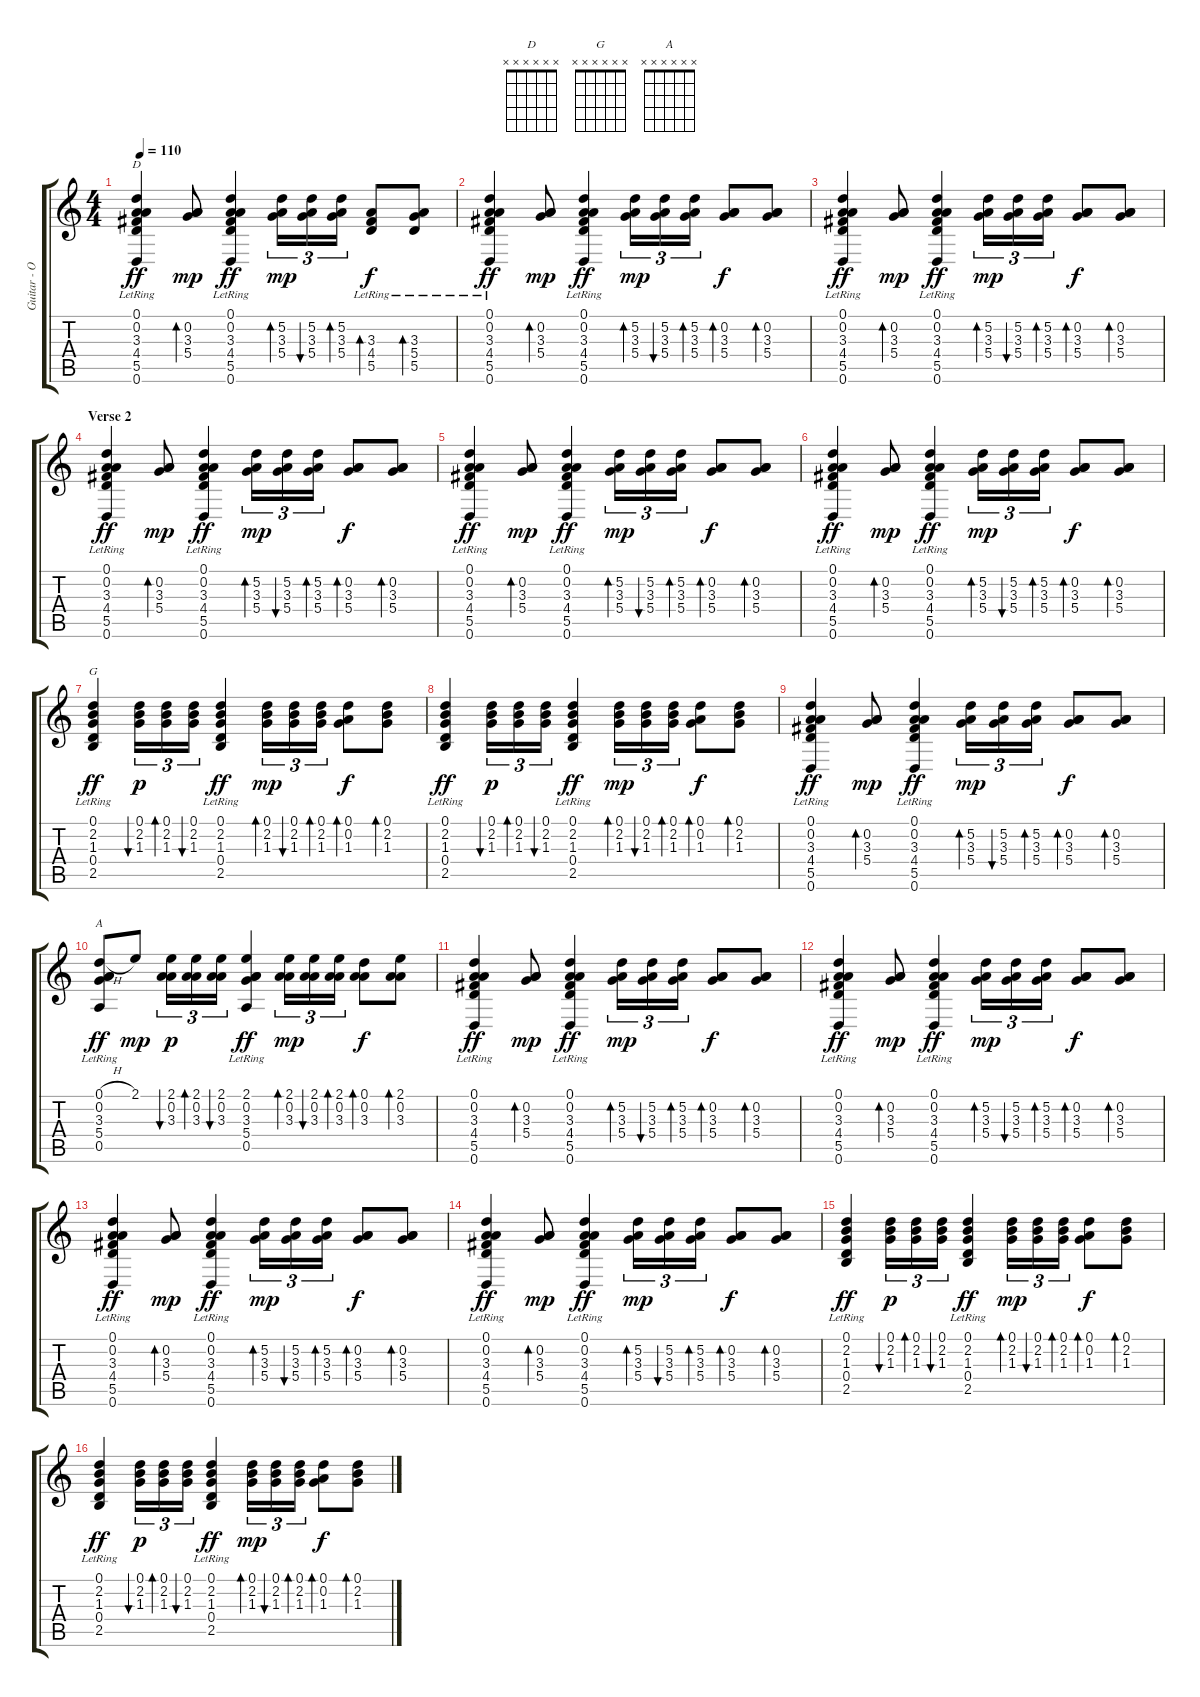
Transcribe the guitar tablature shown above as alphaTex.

\track ("Guitar - Open D" "Guitar - O") {instrument acousticguitarnylon}
\staff {score tabs}
\tuning (D4 A3 Gb3 D3 A2 D2) {hide}
\chord ("D" x x x x x x) {firstfret 0}
\chord ("G" x x x x x x) {firstfret 0}
\chord ("A" x x x x x x) {firstfret 0}
\ts (4 4)
\tempo 110
\clef g2
\ks c
(0.1{lr} 0.2{lr} 3.3{lr} 4.4{lr} 5.5{lr} 0.6{lr}).4{ch "D" dy ff} (0.2 3.3 5.4).8{bd 30 dy mp} (0.1{lr} 0.2{lr} 3.3{lr} 4.4{lr} 5.5{lr} 0.6{lr}).4{dy ff} (5.2 3.3 5.4).16{tu (3 2) bd 30 dy mp} (5.2 3.3 5.4).16{tu (3 2) bu 30} (5.2 3.3 5.4).16{tu (3 2) bd 30} (3.3{lr} 4.4{lr} 5.5{lr}).8{bd 60 dy f} (3.3{lr} 5.4{lr} 5.5{lr}).8{bd 60} |
(0.1{lr} 0.2{lr} 3.3{lr} 4.4{lr} 5.5{lr} 0.6{lr}).4{dy ff} (0.2 3.3 5.4).8{bd 30 dy mp} (0.1{lr} 0.2{lr} 3.3{lr} 4.4{lr} 5.5{lr} 0.6{lr}).4{dy ff} (5.2 3.3 5.4).16{tu (3 2) bd 30 dy mp} (5.2 3.3 5.4).16{tu (3 2) bu 30} (5.2 3.3 5.4).16{tu (3 2) bd 30} (0.2 3.3 5.4).8{bd 30 dy f} (0.2 3.3 5.4).8{bd 30} |
(0.1{lr} 0.2{lr} 3.3{lr} 4.4{lr} 5.5{lr} 0.6{lr}).4{dy ff} (0.2 3.3 5.4).8{bd 30 dy mp} (0.1{lr} 0.2{lr} 3.3{lr} 4.4{lr} 5.5{lr} 0.6{lr}).4{dy ff} (5.2 3.3 5.4).16{tu (3 2) bd 30 dy mp} (5.2 3.3 5.4).16{tu (3 2) bu 30} (5.2 3.3 5.4).16{tu (3 2) bd 30} (0.2 3.3 5.4).8{bd 30 dy f} (0.2 3.3 5.4).8{bd 30} |
\section ("" "Verse 2")
(0.1{lr} 0.2{lr} 3.3{lr} 4.4{lr} 5.5{lr} 0.6{lr}).4{dy ff} (0.2 3.3 5.4).8{bd 30 dy mp} (0.1{lr} 0.2{lr} 3.3{lr} 4.4{lr} 5.5{lr} 0.6{lr}).4{dy ff} (5.2 3.3 5.4).16{tu (3 2) bd 30 dy mp} (5.2 3.3 5.4).16{tu (3 2) bu 30} (5.2 3.3 5.4).16{tu (3 2) bd 30} (0.2 3.3 5.4).8{bd 30 dy f} (0.2 3.3 5.4).8{bd 30} |
(0.1{lr} 0.2{lr} 3.3{lr} 4.4{lr} 5.5{lr} 0.6{lr}).4{dy ff} (0.2 3.3 5.4).8{bd 30 dy mp} (0.1{lr} 0.2{lr} 3.3{lr} 4.4{lr} 5.5{lr} 0.6{lr}).4{dy ff} (5.2 3.3 5.4).16{tu (3 2) bd 30 dy mp} (5.2 3.3 5.4).16{tu (3 2) bu 30} (5.2 3.3 5.4).16{tu (3 2) bd 30} (0.2 3.3 5.4).8{bd 30 dy f} (0.2 3.3 5.4).8{bd 30} |
(0.1{lr} 0.2{lr} 3.3{lr} 4.4{lr} 5.5{lr} 0.6{lr}).4{dy ff} (0.2 3.3 5.4).8{bd 30 dy mp} (0.1{lr} 0.2{lr} 3.3{lr} 4.4{lr} 5.5{lr} 0.6{lr}).4{dy ff} (5.2 3.3 5.4).16{tu (3 2) bd 30 dy mp} (5.2 3.3 5.4).16{tu (3 2) bu 30} (5.2 3.3 5.4).16{tu (3 2) bd 30} (0.2 3.3 5.4).8{bd 30 dy f} (0.2 3.3 5.4).8{bd 30} |
(0.1{lr} 2.2{lr} 1.3{lr} 0.4{lr} 2.5{lr}).4{ch "G" dy ff} (0.1 2.2 1.3).16{tu (3 2) bu 30 dy p} (0.1 2.2 1.3).16{tu (3 2) bd 30} (0.1 2.2 1.3).16{tu (3 2) bu 30} (0.1{lr} 2.2{lr} 1.3{lr} 0.4{lr} 2.5{lr}).4{dy ff} (0.1 2.2 1.3).16{tu (3 2) bd 30 dy mp} (0.1 2.2 1.3).16{tu (3 2) bu 30} (0.1 2.2 1.3).16{tu (3 2) bd 30} (0.1 0.2 1.3).8{bd 30 dy f} (0.1 2.2 1.3).8{bd 30} |
(0.1{lr} 2.2{lr} 1.3{lr} 0.4{lr} 2.5{lr}).4{dy ff} (0.1 2.2 1.3).16{tu (3 2) bu 30 dy p} (0.1 2.2 1.3).16{tu (3 2) bd 30} (0.1 2.2 1.3).16{tu (3 2) bu 30} (0.1{lr} 2.2{lr} 1.3{lr} 0.4{lr} 2.5{lr}).4{dy ff} (0.1 2.2 1.3).16{tu (3 2) bd 30 dy mp} (0.1 2.2 1.3).16{tu (3 2) bu 30} (0.1 2.2 1.3).16{tu (3 2) bd 30} (0.1 0.2 1.3).8{bd 30 dy f} (0.1 2.2 1.3).8{bd 30} |
(0.1{lr} 0.2{lr} 3.3{lr} 4.4{lr} 5.5{lr} 0.6{lr}).4{dy ff} (0.2 3.3 5.4).8{bd 30 dy mp} (0.1{lr} 0.2{lr} 3.3{lr} 4.4{lr} 5.5{lr} 0.6{lr}).4{dy ff} (5.2 3.3 5.4).16{tu (3 2) bd 30 dy mp} (5.2 3.3 5.4).16{tu (3 2) bu 30} (5.2 3.3 5.4).16{tu (3 2) bd 30} (0.2 3.3 5.4).8{bd 30 dy f} (0.2 3.3 5.4).8{bd 30} |
(0.1{h} 0.2{lr} 3.3{lr} 5.4{lr} 0.5{lr}).8{ch "A" dy ff} 2.1.8{dy mp} (2.1 0.2 3.3).16{tu (3 2) bu 30 dy p} (2.1 0.2 3.3).16{tu (3 2) bd 30} (2.1 0.2 3.3).16{tu (3 2) bu 30} (2.1{lr} 0.2{lr} 3.3{lr} 5.4{lr} 0.5{lr}).4{dy ff} (2.1 0.2 3.3).16{tu (3 2) bd 30 dy mp} (2.1 0.2 3.3).16{tu (3 2) bu 30} (2.1 0.2 3.3).16{tu (3 2) bd 30} (0.1 0.2 3.3).8{bd 30 dy f} (2.1 0.2 3.3).8{bd 30} |
(0.1{lr} 0.2{lr} 3.3{lr} 4.4{lr} 5.5{lr} 0.6{lr}).4{dy ff} (0.2 3.3 5.4).8{bd 30 dy mp} (0.1{lr} 0.2{lr} 3.3{lr} 4.4{lr} 5.5{lr} 0.6{lr}).4{dy ff} (5.2 3.3 5.4).16{tu (3 2) bd 30 dy mp} (5.2 3.3 5.4).16{tu (3 2) bu 30} (5.2 3.3 5.4).16{tu (3 2) bd 30} (0.2 3.3 5.4).8{bd 30 dy f} (0.2 3.3 5.4).8{bd 30} |
(0.1{lr} 0.2{lr} 3.3{lr} 4.4{lr} 5.5{lr} 0.6{lr}).4{dy ff} (0.2 3.3 5.4).8{bd 30 dy mp} (0.1{lr} 0.2{lr} 3.3{lr} 4.4{lr} 5.5{lr} 0.6{lr}).4{dy ff} (5.2 3.3 5.4).16{tu (3 2) bd 30 dy mp} (5.2 3.3 5.4).16{tu (3 2) bu 30} (5.2 3.3 5.4).16{tu (3 2) bd 30} (0.2 3.3 5.4).8{bd 30 dy f} (0.2 3.3 5.4).8{bd 30} |
(0.1{lr} 0.2{lr} 3.3{lr} 4.4{lr} 5.5{lr} 0.6{lr}).4{dy ff} (0.2 3.3 5.4).8{bd 30 dy mp} (0.1{lr} 0.2{lr} 3.3{lr} 4.4{lr} 5.5{lr} 0.6{lr}).4{dy ff} (5.2 3.3 5.4).16{tu (3 2) bd 30 dy mp} (5.2 3.3 5.4).16{tu (3 2) bu 30} (5.2 3.3 5.4).16{tu (3 2) bd 30} (0.2 3.3 5.4).8{bd 30 dy f} (0.2 3.3 5.4).8{bd 30} |
(0.1{lr} 0.2{lr} 3.3{lr} 4.4{lr} 5.5{lr} 0.6{lr}).4{dy ff} (0.2 3.3 5.4).8{bd 30 dy mp} (0.1{lr} 0.2{lr} 3.3{lr} 4.4{lr} 5.5{lr} 0.6{lr}).4{dy ff} (5.2 3.3 5.4).16{tu (3 2) bd 30 dy mp} (5.2 3.3 5.4).16{tu (3 2) bu 30} (5.2 3.3 5.4).16{tu (3 2) bd 30} (0.2 3.3 5.4).8{bd 30 dy f} (0.2 3.3 5.4).8{bd 30} |
(0.1{lr} 2.2{lr} 1.3{lr} 0.4{lr} 2.5{lr}).4{dy ff} (0.1 2.2 1.3).16{tu (3 2) bu 30 dy p} (0.1 2.2 1.3).16{tu (3 2) bd 30} (0.1 2.2 1.3).16{tu (3 2) bu 30} (0.1{lr} 2.2{lr} 1.3{lr} 0.4{lr} 2.5{lr}).4{dy ff} (0.1 2.2 1.3).16{tu (3 2) bd 30 dy mp} (0.1 2.2 1.3).16{tu (3 2) bu 30} (0.1 2.2 1.3).16{tu (3 2) bd 30} (0.1 0.2 1.3).8{bd 30 dy f} (0.1 2.2 1.3).8{bd 30} |
(0.1{lr} 2.2{lr} 1.3{lr} 0.4{lr} 2.5{lr}).4{dy ff} (0.1 2.2 1.3).16{tu (3 2) bu 30 dy p} (0.1 2.2 1.3).16{tu (3 2) bd 30} (0.1 2.2 1.3).16{tu (3 2) bu 30} (0.1{lr} 2.2{lr} 1.3{lr} 0.4{lr} 2.5{lr}).4{dy ff} (0.1 2.2 1.3).16{tu (3 2) bd 30 dy mp} (0.1 2.2 1.3).16{tu (3 2) bu 30} (0.1 2.2 1.3).16{tu (3 2) bd 30} (0.1 0.2 1.3).8{bd 30 dy f} (0.1 2.2 1.3).8{bd 30}
